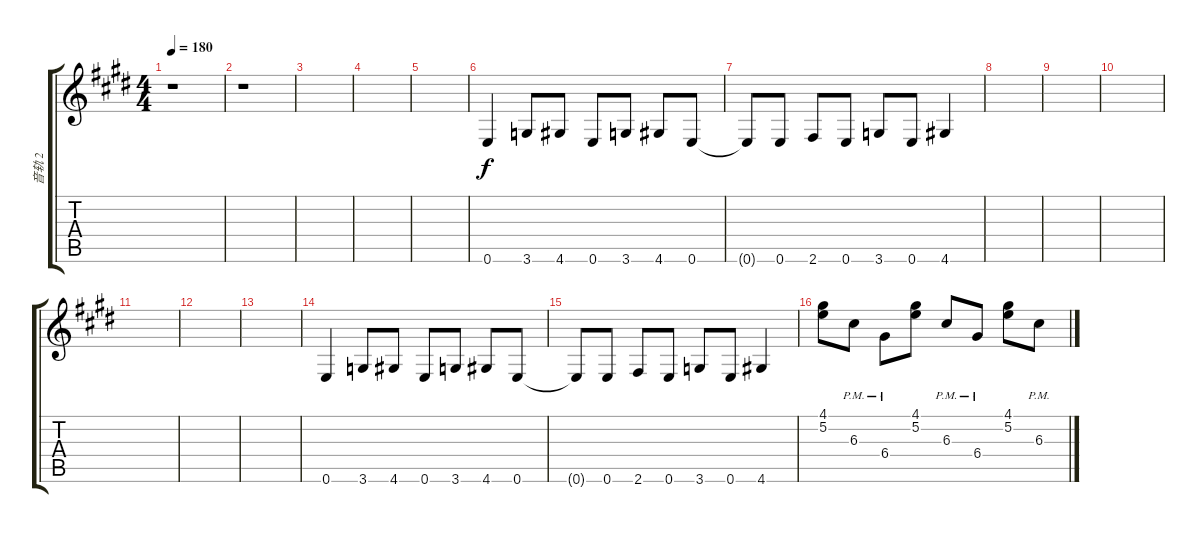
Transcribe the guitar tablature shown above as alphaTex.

\track ("音轨 2" "音轨 2") {instrument distortionguitar}
\staff {score tabs}
\tuning (E4 B3 G3 D3 A2 E2) {hide}
\ts (4 4)
\tempo 180
\clef g2
\ks e
r.1{dy f} |
r.1 |
|
|
|
0.6.4 3.6.8 4.6.8 0.6.8 3.6.8 4.6.8 0.6.8 |
0.6{t}.8 0.6.8 2.6.8 0.6.8 3.6.8 0.6.8 4.6.4 |
|
|
|
|
|
|
0.6.4 3.6.8 4.6.8 0.6.8 3.6.8 4.6.8 0.6.8 |
0.6{t}.8 0.6.8 2.6.8 0.6.8 3.6.8 0.6.8 4.6.4 |
(4.1 5.2).8 6.3{pm}.8 6.4{pm}.8 (4.1 5.2).8 6.3{pm}.8 6.4{pm}.8 (4.1 5.2).8 6.3{pm}.8
